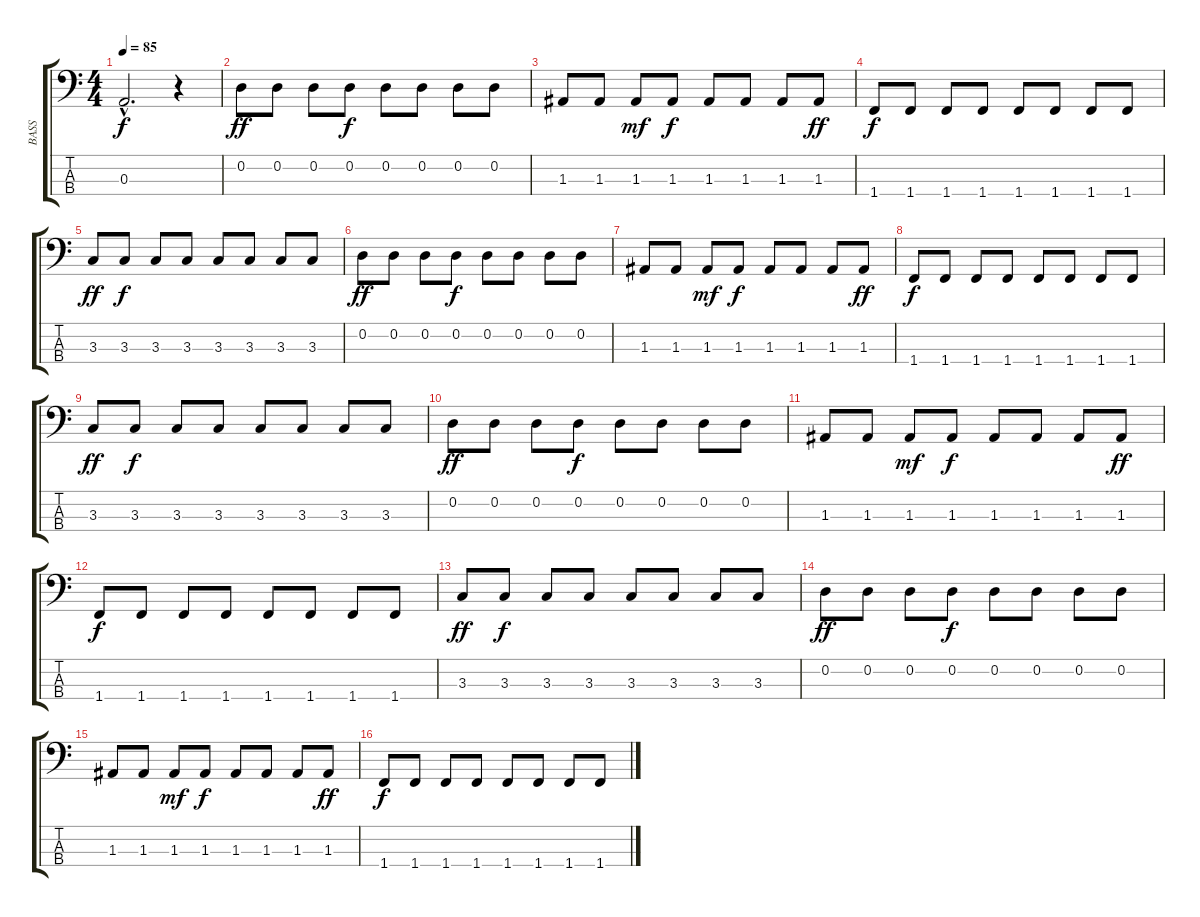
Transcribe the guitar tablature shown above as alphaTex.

\track ("BASS    " "BASS    ") {instrument electricbassfinger}
\staff {score tabs}
\tuning (G2 D2 A1 E1) {hide}
\ts (4 4)
\tempo 85
\clef f4
\ks c
0.3{hac}.2{d dy f} r.4 |
0.2.8{dy ff} 0.2.8 0.2.8 0.2.8{dy f} 0.2.8 0.2.8 0.2.8 0.2.8 |
1.3.8 1.3.8 1.3.8{dy mf} 1.3.8{dy f} 1.3.8 1.3.8 1.3.8 1.3.8{dy ff} |
1.4.8{dy f} 1.4.8 1.4.8 1.4.8 1.4.8 1.4.8 1.4.8 1.4.8 |
3.3.8{dy ff} 3.3.8{dy f} 3.3.8 3.3.8 3.3.8 3.3.8 3.3.8 3.3.8 |
0.2.8{dy ff} 0.2.8 0.2.8 0.2.8{dy f} 0.2.8 0.2.8 0.2.8 0.2.8 |
1.3.8 1.3.8 1.3.8{dy mf} 1.3.8{dy f} 1.3.8 1.3.8 1.3.8 1.3.8{dy ff} |
1.4.8{dy f} 1.4.8 1.4.8 1.4.8 1.4.8 1.4.8 1.4.8 1.4.8 |
3.3.8{dy ff} 3.3.8{dy f} 3.3.8 3.3.8 3.3.8 3.3.8 3.3.8 3.3.8 |
0.2.8{dy ff} 0.2.8 0.2.8 0.2.8{dy f} 0.2.8 0.2.8 0.2.8 0.2.8 |
1.3.8 1.3.8 1.3.8{dy mf} 1.3.8{dy f} 1.3.8 1.3.8 1.3.8 1.3.8{dy ff} |
1.4.8{dy f} 1.4.8 1.4.8 1.4.8 1.4.8 1.4.8 1.4.8 1.4.8 |
3.3.8{dy ff} 3.3.8{dy f} 3.3.8 3.3.8 3.3.8 3.3.8 3.3.8 3.3.8 |
0.2.8{dy ff} 0.2.8 0.2.8 0.2.8{dy f} 0.2.8 0.2.8 0.2.8 0.2.8 |
1.3.8 1.3.8 1.3.8{dy mf} 1.3.8{dy f} 1.3.8 1.3.8 1.3.8 1.3.8{dy ff} |
1.4.8{dy f} 1.4.8 1.4.8 1.4.8 1.4.8 1.4.8 1.4.8 1.4.8
